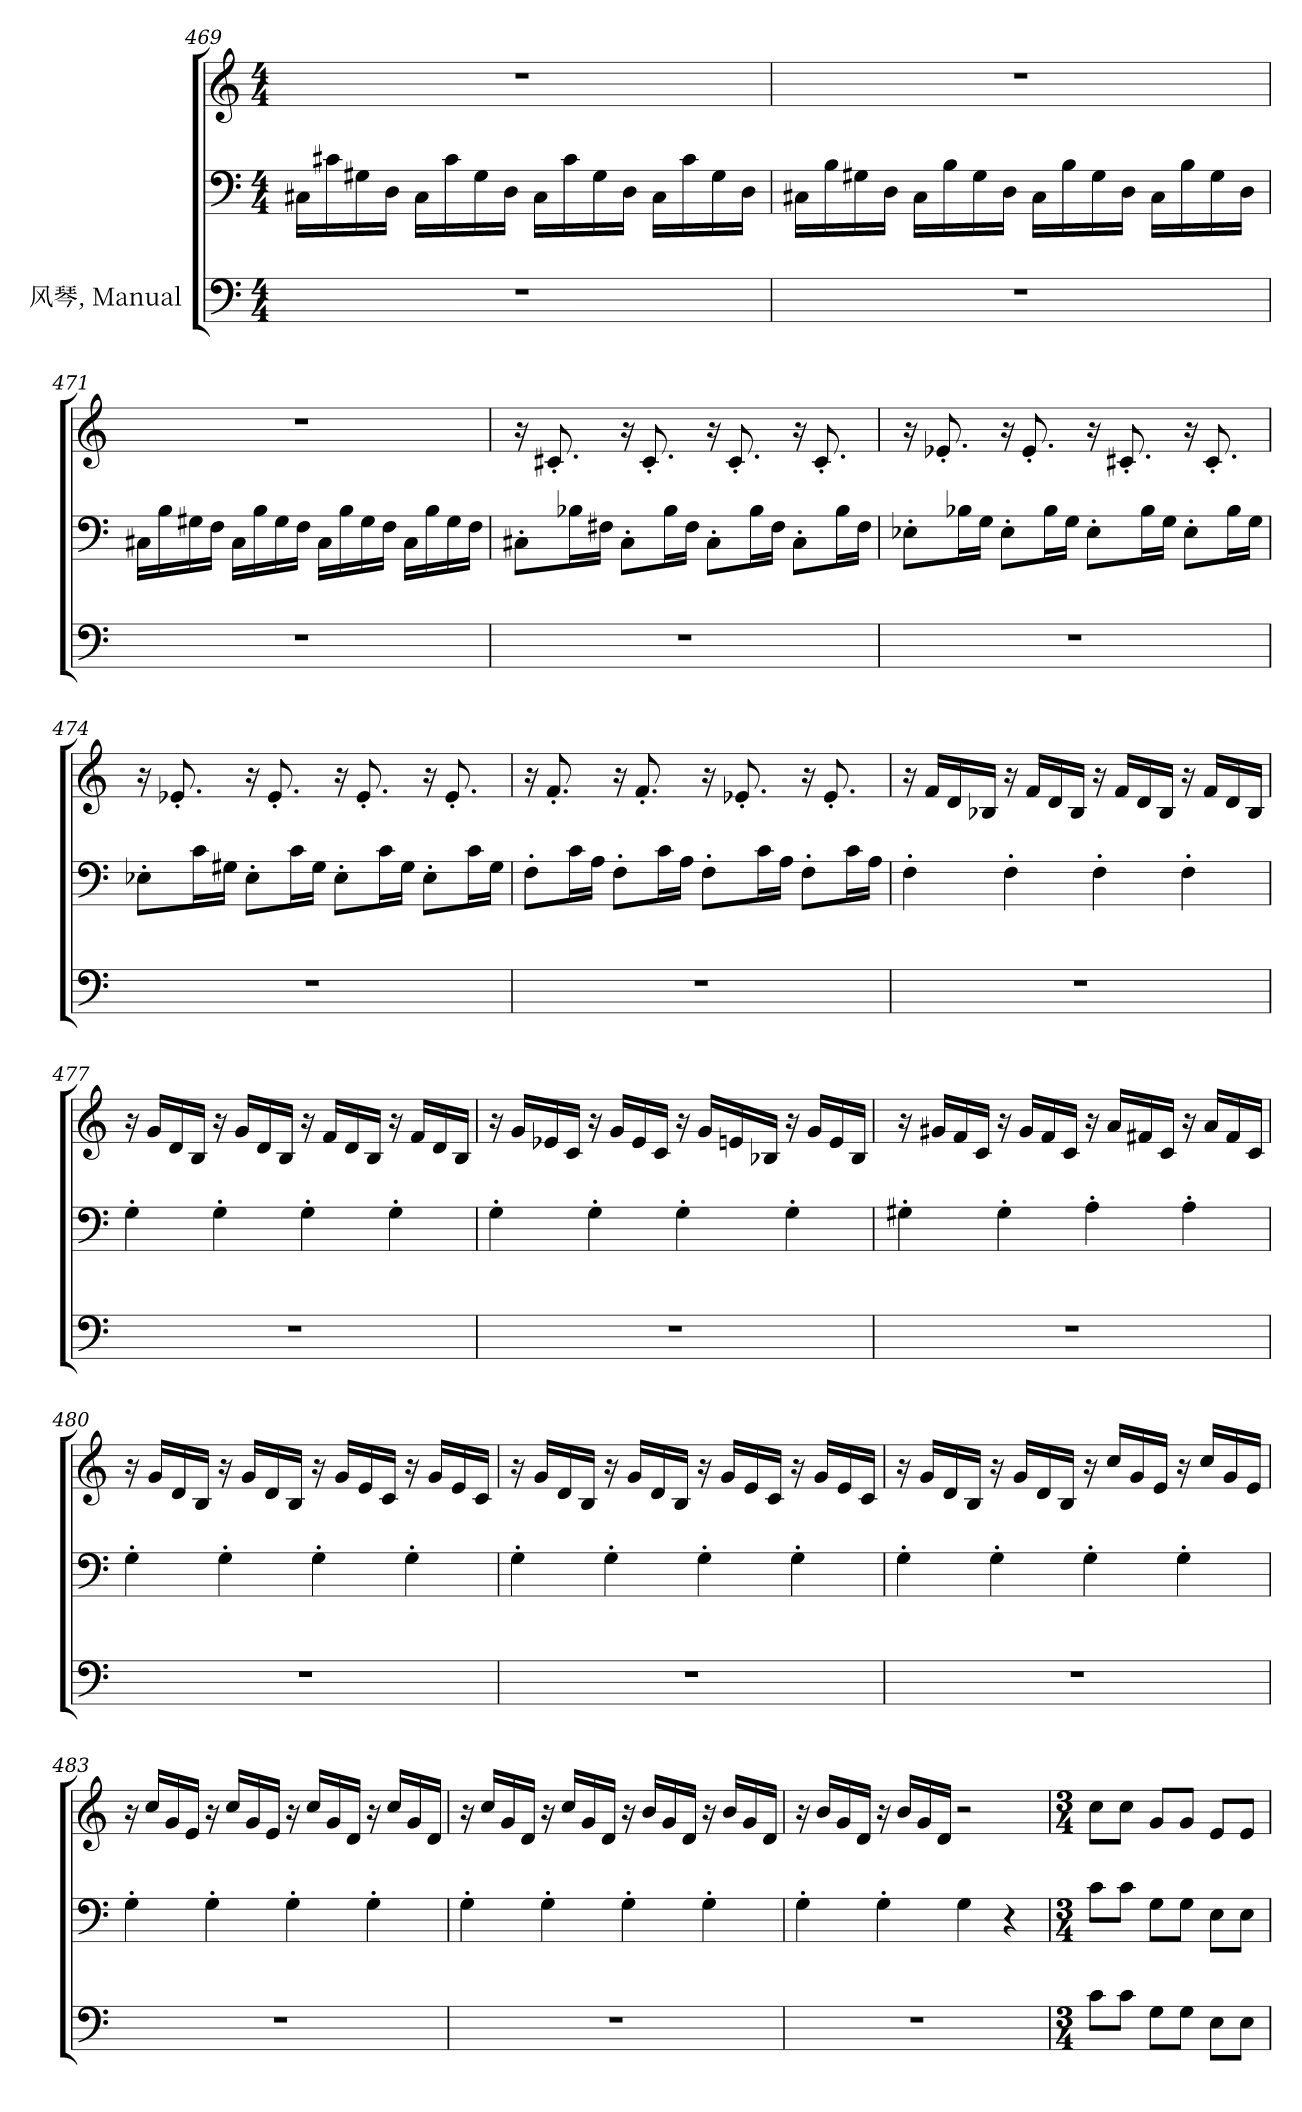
**kern	**kern	**kern
*part1	*part1	*part1
*staff3	*staff2	*staff1
*I"风琴, Manual	*	*
!!LO:LB:g=z
*clefF4	*clefF4	*clefG2
*k[]	*k[]	*k[]
*M4/4	*M4/4	*M4/4
=469	=469	=469
1r	16C#X\LL	1r
.	16c#X\	.
.	16G#X\	.
.	16D\JJ	.
.	16C#\LL	.
.	16c#\	.
.	16G#\	.
.	16D\JJ	.
.	16C#\LL	.
.	16c#\	.
.	16G#\	.
.	16D\JJ	.
.	16C#\LL	.
.	16c#\	.
.	16G#\	.
.	16D\JJ	.
=470	=470	=470
1r	16C#X\LL	1r
.	16B\	.
.	16G#X\	.
.	16D\JJ	.
.	16C#\LL	.
.	16B\	.
.	16G#\	.
.	16D\JJ	.
.	16C#\LL	.
.	16B\	.
.	16G#\	.
.	16D\JJ	.
.	16C#\LL	.
.	16B\	.
.	16G#\	.
.	16D\JJ	.
!!LO:PB:g=z
=471	=471	=471
1r	16C#X\LL	1r
.	16B\	.
.	16G#X\	.
.	16F\JJ	.
.	16C#\LL	.
.	16B\	.
.	16G#\	.
.	16F\JJ	.
.	16C#\LL	.
.	16B\	.
.	16G#\	.
.	16F\JJ	.
.	16C#\LL	.
.	16B\	.
.	16G#\	.
.	16F\JJ	.
=472	=472	=472
1r	8C#X'\L	16r
.	.	8.c#X'/
.	16B-X\L	.
.	16F#X\JJ	.
.	8C#'\L	16r
.	.	8.c#'/
.	16B-\L	.
.	16F#\JJ	.
.	8C#'\L	16r
.	.	8.c#'/
.	16B-\L	.
.	16F#\JJ	.
.	8C#'\L	16r
.	.	8.c#'/
.	16B-\L	.
.	16F#\JJ	.
=473	=473	=473
1r	8E-X'\L	16r
.	.	8.e-X'/
.	16B-X\L	.
.	16G\JJ	.
.	8E-'\L	16r
.	.	8.e-'/
.	16B-\L	.
.	16G\JJ	.
.	8E-'\L	16r
.	.	8.c#X'/
.	16B-\L	.
.	16G\JJ	.
.	8E-'\L	16r
.	.	8.c#'/
.	16B-\L	.
.	16G\JJ	.
!!LO:LB:g=z
=474	=474	=474
1r	8E-X'\L	16r
.	.	8.e-X'/
.	16c\L	.
.	16G#X\JJ	.
.	8E-'\L	16r
.	.	8.e-'/
.	16c\L	.
.	16G#\JJ	.
.	8E-'\L	16r
.	.	8.e-'/
.	16c\L	.
.	16G#\JJ	.
.	8E-'\L	16r
.	.	8.e-'/
.	16c\L	.
.	16G#\JJ	.
=475	=475	=475
1r	8F'\L	16r
.	.	8.f'/
.	16c\L	.
.	16A\JJ	.
.	8F'\L	16r
.	.	8.f'/
.	16c\L	.
.	16A\JJ	.
.	8F'\L	16r
.	.	8.e-X'/
.	16c\L	.
.	16A\JJ	.
.	8F'\L	16r
.	.	8.e-'/
.	16c\L	.
.	16A\JJ	.
=476	=476	=476
1r	4F'\	16r
.	.	16f/LL
.	.	16d/
.	.	16B-X/JJ
.	4F'\	16r
.	.	16f/LL
.	.	16d/
.	.	16B-/JJ
.	4F'\	16r
.	.	16f/LL
.	.	16d/
.	.	16B-/JJ
.	4F'\	16r
.	.	16f/LL
.	.	16d/
.	.	16B-/JJ
!!LO:LB:g=z
=477	=477	=477
1r	4G'\	16r
.	.	16g/LL
.	.	16d/
.	.	16B/JJ
.	4G'\	16r
.	.	16g/LL
.	.	16d/
.	.	16B/JJ
.	4G'\	16r
.	.	16f/LL
.	.	16d/
.	.	16B/JJ
.	4G'\	16r
.	.	16f/LL
.	.	16d/
.	.	16B/JJ
=478	=478	=478
1r	4G'\	16r
.	.	16g/LL
.	.	16e-X/
.	.	16c/JJ
.	4G'\	16r
.	.	16g/LL
.	.	16e-/
.	.	16c/JJ
.	4G'\	16r
.	.	16g/LL
.	.	16en/
.	.	16B-X/JJ
.	4G'\	16r
.	.	16g/LL
.	.	16e/
.	.	16B-/JJ
!!LO:LB:g=z
=479	=479	=479
1r	4G#X'\	16r
.	.	16g#X/LL
.	.	16f/
.	.	16c/JJ
.	4G#'\	16r
.	.	16g#/LL
.	.	16f/
.	.	16c/JJ
.	4A'\	16r
.	.	16a/LL
.	.	16f#X/
.	.	16c/JJ
.	4A'\	16r
.	.	16a/LL
.	.	16f#/
.	.	16c/JJ
=480	=480	=480
1r	4G'\	16r
.	.	16g/LL
.	.	16d/
.	.	16B/JJ
.	4G'\	16r
.	.	16g/LL
.	.	16d/
.	.	16B/JJ
.	4G'\	16r
.	.	16g/LL
.	.	16e/
.	.	16c/JJ
.	4G'\	16r
.	.	16g/LL
.	.	16e/
.	.	16c/JJ
!!LO:PB:g=z
=481	=481	=481
1r	4G'\	16r
.	.	16g/LL
.	.	16d/
.	.	16B/JJ
.	4G'\	16r
.	.	16g/LL
.	.	16d/
.	.	16B/JJ
.	4G'\	16r
.	.	16g/LL
.	.	16e/
.	.	16c/JJ
.	4G'\	16r
.	.	16g/LL
.	.	16e/
.	.	16c/JJ
=482	=482	=482
1r	4G'\	16r
.	.	16g/LL
.	.	16d/
.	.	16B/JJ
.	4G'\	16r
.	.	16g/LL
.	.	16d/
.	.	16B/JJ
.	4G'\	16r
.	.	16cc/LL
.	.	16g/
.	.	16e/JJ
.	4G'\	16r
.	.	16cc/LL
.	.	16g/
.	.	16e/JJ
=483	=483	=483
1r	4G'\	16r
.	.	16cc/LL
.	.	16g/
.	.	16e/JJ
.	4G'\	16r
.	.	16cc/LL
.	.	16g/
.	.	16e/JJ
.	4G'\	16r
.	.	16cc/LL
.	.	16g/
.	.	16d/JJ
.	4G'\	16r
.	.	16cc/LL
.	.	16g/
.	.	16d/JJ
!!LO:LB:g=z
=484	=484	=484
1r	4G'\	16r
.	.	16cc/LL
.	.	16g/
.	.	16d/JJ
.	4G'\	16r
.	.	16cc/LL
.	.	16g/
.	.	16d/JJ
.	4G'\	16r
.	.	16b/LL
.	.	16g/
.	.	16d/JJ
.	4G'\	16r
.	.	16b/LL
.	.	16g/
.	.	16d/JJ
=485	=485	=485
1r	4G'\	16r
.	.	16b/LL
.	.	16g/
.	.	16d/JJ
.	4G'\	16r
.	.	16b/LL
.	.	16g/
.	.	16d/JJ
*	*	*MM100
.	4G\	2r
.	4r	.
=486	=486	=486
*M3/4	*M3/4	*M3/4
8c\L	8c\L	8cc\L
8c\J	8c\J	8cc\J
8G\L	8G\L	8g/L
8G\J	8G\J	8g/J
8E\L	8E\L	8e/L
8E\J	8E\J	8e/J
=	=	=
*-	*-	*-
